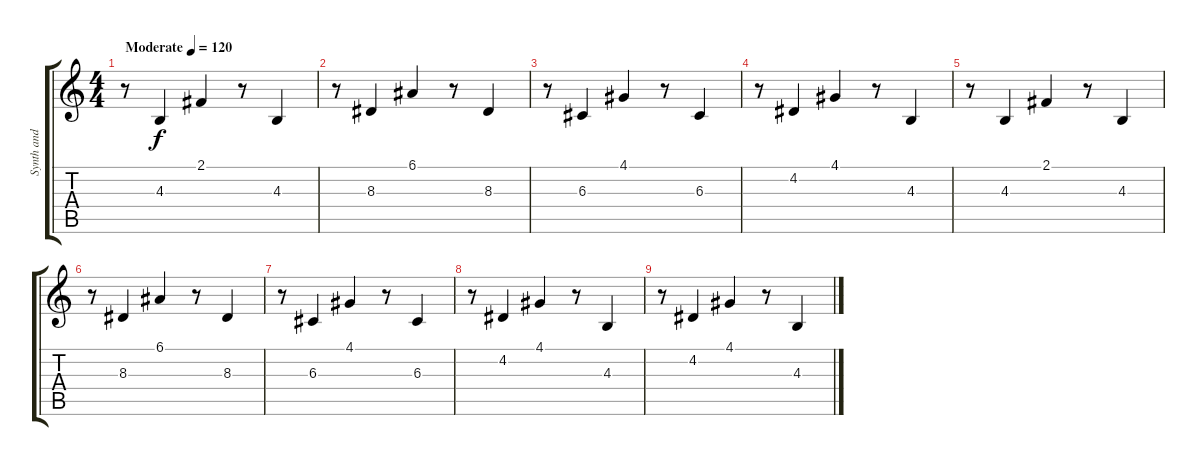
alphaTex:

\track ("Synth and BG Vocals" "Synth and ") {instrument lead2sawtooth}
\staff {score tabs}
\tuning (E4 B3 G3 D3 A2 E2) {hide}
\ts (4 4)
\tempo (120 "Moderate")
\clef g2
\ks c
r.8{dy f instrument lead2sawtooth} 4.3.4 2.1.4 r.8 4.3.4 |
r.8 8.3.4 6.1.4 r.8 8.3.4 |
r.8 6.3.4 4.1.4 r.8 6.3.4 |
r.8 4.2.4 4.1.4 r.8 4.3.4 |
r.8 4.3.4 2.1.4 r.8 4.3.4 |
r.8 8.3.4 6.1.4 r.8 8.3.4 |
r.8 6.3.4 4.1.4 r.8 6.3.4 |
r.8 4.2.4 4.1.4 r.8 4.3.4 |
r.8 4.2.4 4.1.4 r.8 4.3.4
